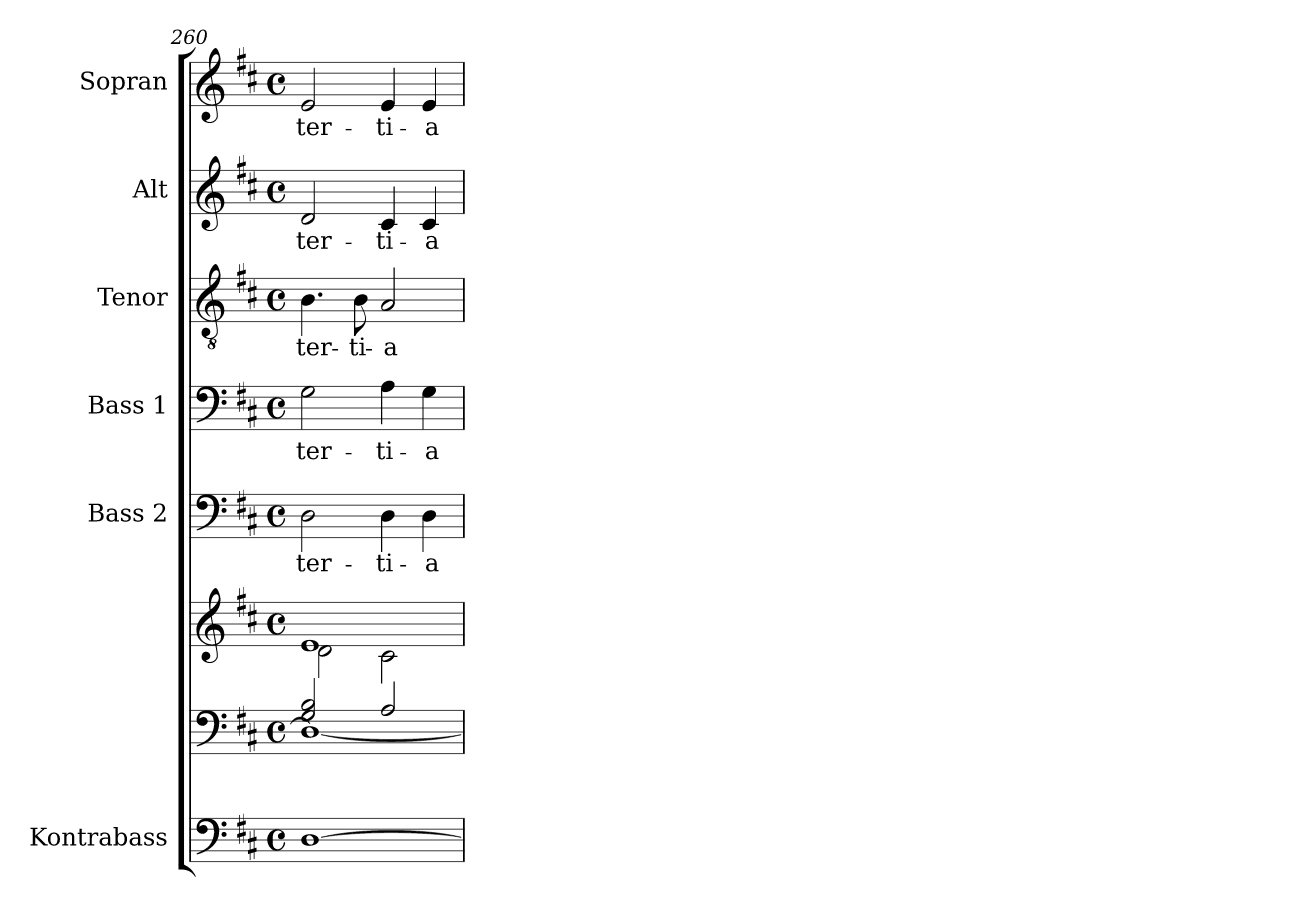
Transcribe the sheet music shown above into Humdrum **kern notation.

**kern	**kern	**kern	**kern	**text	**kern	**text	**kern	**text	**kern	**text	**kern	**text
*part7	*part6	*part6	*part5	*part5	*part4	*part4	*part3	*part3	*part2	*part2	*part1	*part1
*staff8	*staff7	*staff6	*staff5	*staff5	*staff4	*staff4	*staff3	*staff3	*staff2	*staff2	*staff1	*staff1
*I"Kontrabass	*	*	*I"Bass 2	*	*I"Bass 1	*	*I"Tenor	*	*I"Alt	*	*I"Sopran	*
*I'Kb.	*	*	*I'B. 2	*	*I'B. 1	*	*I'T.	*	*I'A.	*	*I'S.	*
!!LO:LB:g=z
*clefF4	*clefF4	*clefG2	*clefF4	*	*clefF4	*	*clefGv2	*	*clefG2	*	*clefG2	*
*ITrd7c12	*	*	*	*	*	*	*	*	*	*	*	*
*k[f#c#]	*k[f#c#]	*k[f#c#]	*k[f#c#]	*	*k[f#c#]	*	*k[f#c#]	*	*k[f#c#]	*	*k[f#c#]	*
*D:	*D:	*D:	*D:	*	*D:	*	*D:	*	*D:	*	*D:	*
*M4/4	*M4/4	*M4/4	*M4/4	*	*M4/4	*	*M4/4	*	*M4/4	*	*M4/4	*
*met(c)	*met(c)	*met(c)	*met(c)	*	*met(c)	*	*met(c)	*	*met(c)	*	*met(c)	*
=260	=260	=260	=260	=260	=260	=260	=260	=260	=260	=260	=260	=260
*	*^	*^	*	*	*	*	*	*	*	*	*	*
!	!	!	!	!	!	!LO:LY:b	!	!LO:LY:b	!	!LO:LY:b	!	!LO:LY:b	!	!LO:LY:b
[1DD	2G/ 2B/	1D_	1e	2d\	2D\	ter-	2G\	ter-	4.B\	ter-	2d/	ter-	2e/	ter-
!	!	!	!	!	!	!	!	!	!	!LO:LY:b	!	!	!	!
.	.	.	.	.	.	.	.	.	8B\	-ti-	.	.	.	.
!	!	!	!	!	!	!LO:LY:b	!	!LO:LY:b	!	!LO:LY:b	!	!LO:LY:b	!	!LO:LY:b
.	2A/	.	.	2c#\	4D\	-ti-	4A\	-ti-	2A/	-a	4c#/	-ti-	4e/	-ti-
!	!	!	!	!	!	!LO:LY:b	!	!LO:LY:b	!	!	!	!LO:LY:b	!	!LO:LY:b
.	.	.	.	.	4D\	-a	4G\	-a	.	.	4c#/	-a	4e/	-a
*	*v	*v	*	*	*	*	*	*	*	*	*	*	*	*
*	*	*v	*v	*	*	*	*	*	*	*	*	*	*
=	=	=	=	=	=	=	=	=	=	=	=	=
*-	*-	*-	*-	*-	*-	*-	*-	*-	*-	*-	*-	*-
